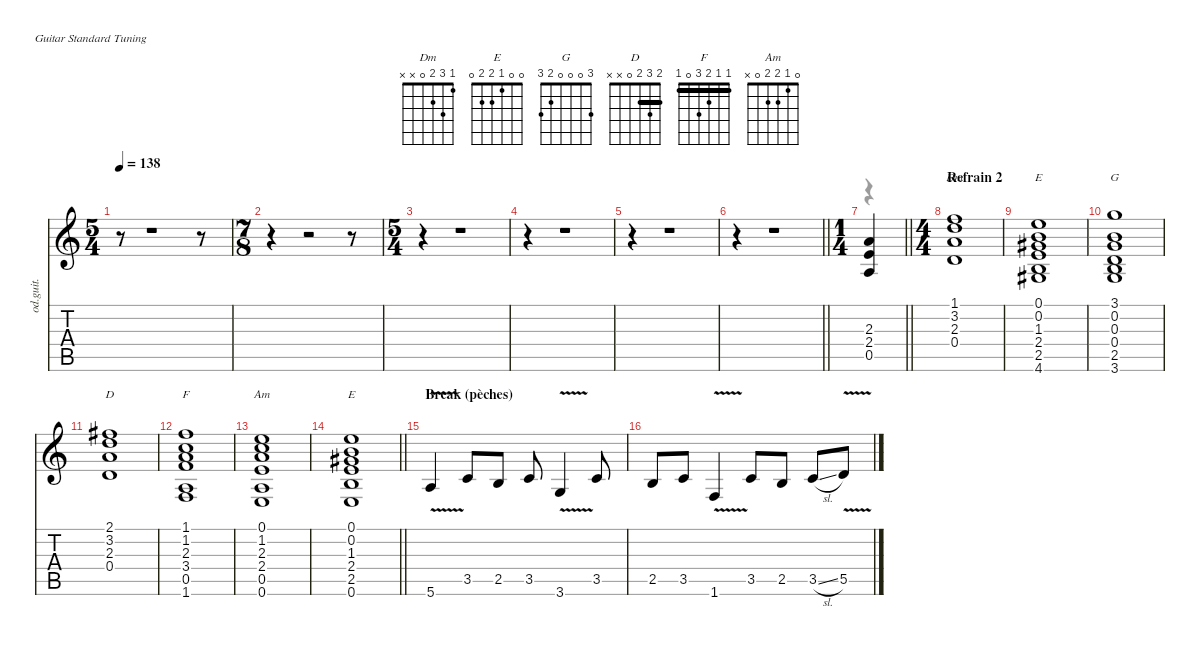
\defaultSystemsLayout 4
\hideDynamics
\bracketExtendMode nobrackets
\track ("Hichem" "od.guit.") {instrument overdrivenguitar}
\staff {score tabs}
\tuning (E4 B3 G3 D3 A2 E2)
\chord ("Dm" 1 3 2 0 x x)
\chord ("E" 0 0 1 2 2 0)
\chord ("G" 3 0 0 0 2 3)
\chord ("D" 2 3 2 0 x x) {barre 2}
\chord ("F" 1 1 2 3 0 1) {barre 1}
\chord ("Am" 0 1 2 2 0 x)
\voice
\ts (5 4)
\beaming (8 6 4)
\tempo 138
\clef g2
\ks aminor
r.8{dy mp} r.1 r.8 |
\ts (7 8)
\beaming (8 6 4)
r.4 r.2 r.8 |
\ts (5 4)
\beaming (8 6 4)
r.4 r.1 |
r.4 r.1 |
r.4 r.1 |
\barLineRight lightlight
r.4 r.1 |
\ts (1 4)
\beaming (8 2)
\barLineRight lightlight
(2.3 2.4 0.5).4{dy f} |
\ts (4 4)
\beaming (8 2 2 2 2)
\section ("" "Refrain 2")
(1.1 3.2 2.3 0.4).1{ch "Dm" dy mp} |
(0.1 0.2 1.3{acc #} 2.4 2.5 4.6{acc #}).1{ch "E"} |
(3.1 0.2 0.3 0.4 2.5 3.6).1{ch "G"} |
(2.1{acc #} 3.2 2.3 0.4).1{ch "D"} |
(1.1 1.2 2.3 3.4 0.5 1.6).1{ch "F"} |
(0.1 1.2 2.3 2.4 0.5 0.6).1{ch "Am"} |
\barLineRight lightlight
(0.1 0.2 1.3{acc #} 2.4 2.5 0.6).1{ch "E"} |
\section ("" "Break (pèches)")
5.6{v}.4{dy f} 3.5.8 2.5.8 3.5.8 3.6{v}.4 3.5.8 |
2.5.8 3.5.8 1.6{v}.4 3.5.8 2.5.8 3.5{sl}.8 5.5{v}.8
\voice
\clef g2
\ottava regular
\simile none
\ks aminor
|
|
|
|
|
\barLineRight lightlight
|
\barLineRight lightlight
r.4{dy mf} |
|
|
|
|
|
|
\barLineRight lightlight
|
|
